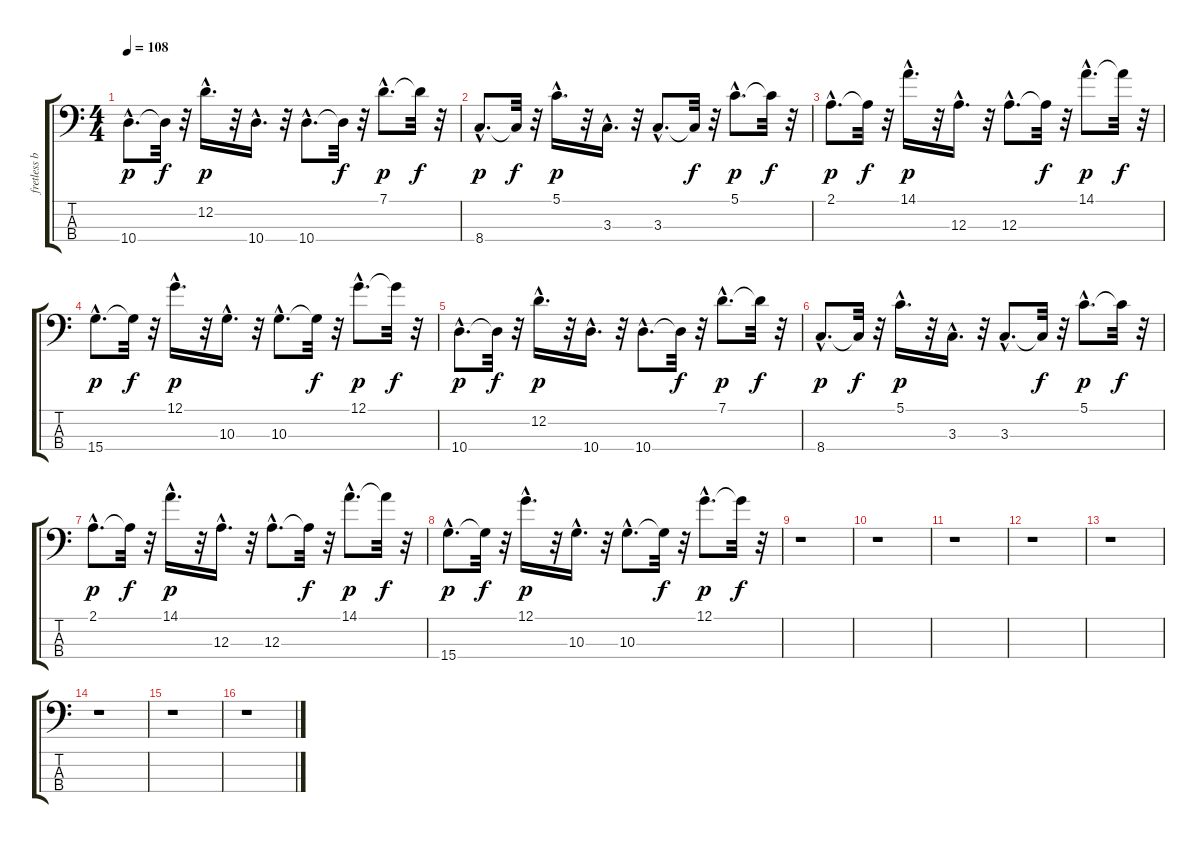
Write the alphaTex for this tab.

\track ("fretless bass       " "fretless b") {instrument fretlessbass}
\staff {score tabs}
\tuning (G2 D2 A1 E1) {hide}
\ts (4 4)
\tempo 108
\clef f4
\ks c
10.4{hac}.8{d dy p} 10.4{t}.32{dy f} r.32 12.2{hac}.16{d dy p} r.32 10.4{hac}.16{d} r.32 10.4{hac}.8{d} 10.4{t}.32{dy f} r.32 7.1{hac}.8{d dy p} 7.1{t}.32{dy f} r.32 |
8.4{hac}.8{d dy p} 8.4{t}.32{dy f} r.32 5.1{hac}.16{d dy p} r.32 3.3{hac}.16{d} r.32 3.3{hac}.8{d} 3.3{t}.32{dy f} r.32 5.1{hac}.8{d dy p} 5.1{t}.32{dy f} r.32 |
2.1{hac}.8{d dy p} 2.1{t}.32{dy f} r.32 14.1{hac}.16{d dy p} r.32 12.3{hac}.16{d} r.32 12.3{hac}.8{d} 12.3{t}.32{dy f} r.32 14.1{hac}.8{d dy p} 14.1{t}.32{dy f} r.32 |
15.4{hac}.8{d dy p} 15.4{t}.32{dy f} r.32 12.1{hac}.16{d dy p} r.32 10.3{hac}.16{d} r.32 10.3{hac}.8{d} 10.3{t}.32{dy f} r.32 12.1{hac}.8{d dy p} 12.1{t}.32{dy f} r.32 |
10.4{hac}.8{d dy p} 10.4{t}.32{dy f} r.32 12.2{hac}.16{d dy p} r.32 10.4{hac}.16{d} r.32 10.4{hac}.8{d} 10.4{t}.32{dy f} r.32 7.1{hac}.8{d dy p} 7.1{t}.32{dy f} r.32 |
8.4{hac}.8{d dy p} 8.4{t}.32{dy f} r.32 5.1{hac}.16{d dy p} r.32 3.3{hac}.16{d} r.32 3.3{hac}.8{d} 3.3{t}.32{dy f} r.32 5.1{hac}.8{d dy p} 5.1{t}.32{dy f} r.32 |
2.1{hac}.8{d dy p} 2.1{t}.32{dy f} r.32 14.1{hac}.16{d dy p} r.32 12.3{hac}.16{d} r.32 12.3{hac}.8{d} 12.3{t}.32{dy f} r.32 14.1{hac}.8{d dy p} 14.1{t}.32{dy f} r.32 |
15.4{hac}.8{d dy p} 15.4{t}.32{dy f} r.32 12.1{hac}.16{d dy p} r.32 10.3{hac}.16{d} r.32 10.3{hac}.8{d} 10.3{t}.32{dy f} r.32 12.1{hac}.8{d dy p} 12.1{t}.32{dy f} r.32 |
r.1 |
r.1 |
r.1 |
r.1 |
r.1 |
r.1 |
r.1 |
r.1
